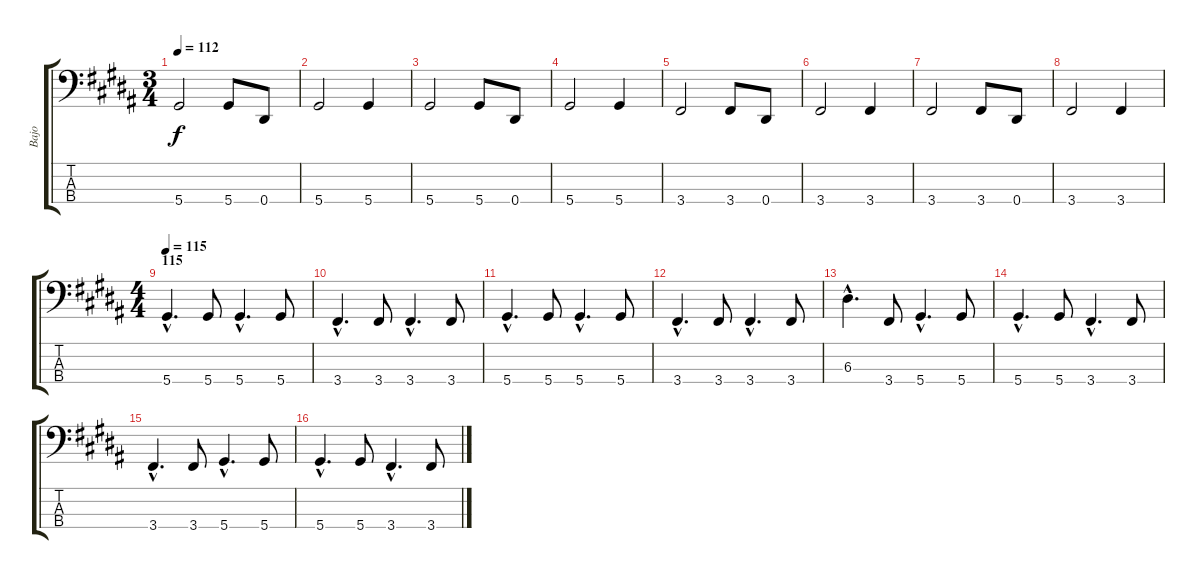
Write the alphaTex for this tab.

\track ("Bajo" "Bajo") {instrument electricbassfinger}
\staff {score tabs}
\tuning (G2 D2 A1 Eb1) {hide}
\ts (3 4)
\tempo 112
\clef f4
\ks b
5.4.2{dy f} 5.4.8 0.4.8 |
5.4.2 5.4.4 |
5.4.2 5.4.8 0.4.8 |
5.4.2 5.4.4 |
3.4.2 3.4.8 0.4.8 |
3.4.2 3.4.4 |
3.4.2 3.4.8 0.4.8 |
3.4.2 3.4.4 |
\ts (4 4)
\section ("" "115")
\tempo 115
5.4{hac}.4{d} 5.4.8 5.4{hac}.4{d} 5.4.8 |
3.4{hac}.4{d} 3.4.8 3.4{hac}.4{d} 3.4.8 |
5.4{hac}.4{d} 5.4.8 5.4{hac}.4{d} 5.4.8 |
3.4{hac}.4{d} 3.4.8 3.4{hac}.4{d} 3.4.8 |
6.3{hac}.4{d} 3.4.8 5.4{hac}.4{d} 5.4.8 |
5.4{hac}.4{d} 5.4.8 3.4{hac}.4{d} 3.4.8 |
3.4{hac}.4{d} 3.4.8 5.4{hac}.4{d} 5.4.8 |
5.4{hac}.4{d} 5.4.8 3.4{hac}.4{d} 3.4.8
